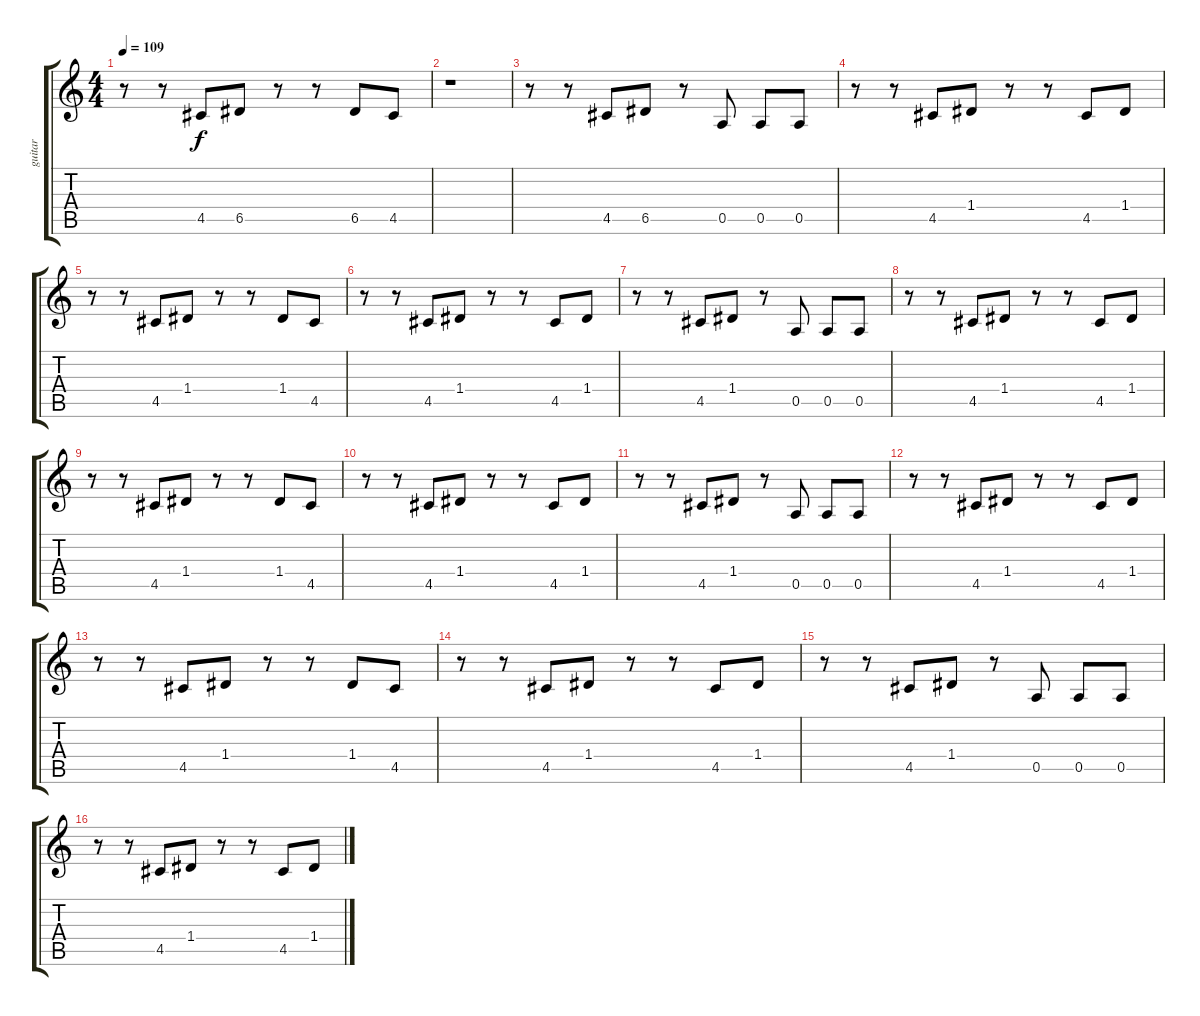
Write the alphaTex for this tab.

\track ("guitar" "guitar") {instrument overdrivenguitar}
\staff {score tabs}
\tuning (E4 B3 G3 D3 A2 E2) {hide}
\ts (4 4)
\tempo 109
\clef g2
\ks c
r.8{dy f instrument overdrivenguitar} r.8 4.5.8 6.5.8 r.8 r.8 6.5.8 4.5.8 |
r.1 |
r.8 r.8 4.5.8 6.5.8 r.8 0.5.8 0.5.8 0.5.8 |
r.8 r.8 4.5.8 1.4.8 r.8 r.8 4.5.8 1.4.8 |
r.8 r.8 4.5.8 1.4.8 r.8 r.8 1.4.8 4.5.8 |
r.8 r.8 4.5.8 1.4.8 r.8 r.8 4.5.8 1.4.8 |
r.8 r.8 4.5.8 1.4.8 r.8 0.5.8 0.5.8 0.5.8 |
r.8 r.8 4.5.8 1.4.8 r.8 r.8 4.5.8 1.4.8 |
r.8 r.8 4.5.8 1.4.8 r.8 r.8 1.4.8 4.5.8 |
r.8 r.8 4.5.8 1.4.8 r.8 r.8 4.5.8 1.4.8 |
r.8 r.8 4.5.8 1.4.8 r.8 0.5.8 0.5.8 0.5.8 |
r.8 r.8 4.5.8 1.4.8 r.8 r.8 4.5.8 1.4.8 |
r.8 r.8 4.5.8 1.4.8 r.8 r.8 1.4.8 4.5.8 |
r.8 r.8 4.5.8 1.4.8 r.8 r.8 4.5.8 1.4.8 |
r.8 r.8 4.5.8 1.4.8 r.8 0.5.8 0.5.8 0.5.8 |
r.8 r.8 4.5.8 1.4.8 r.8 r.8 4.5.8 1.4.8
